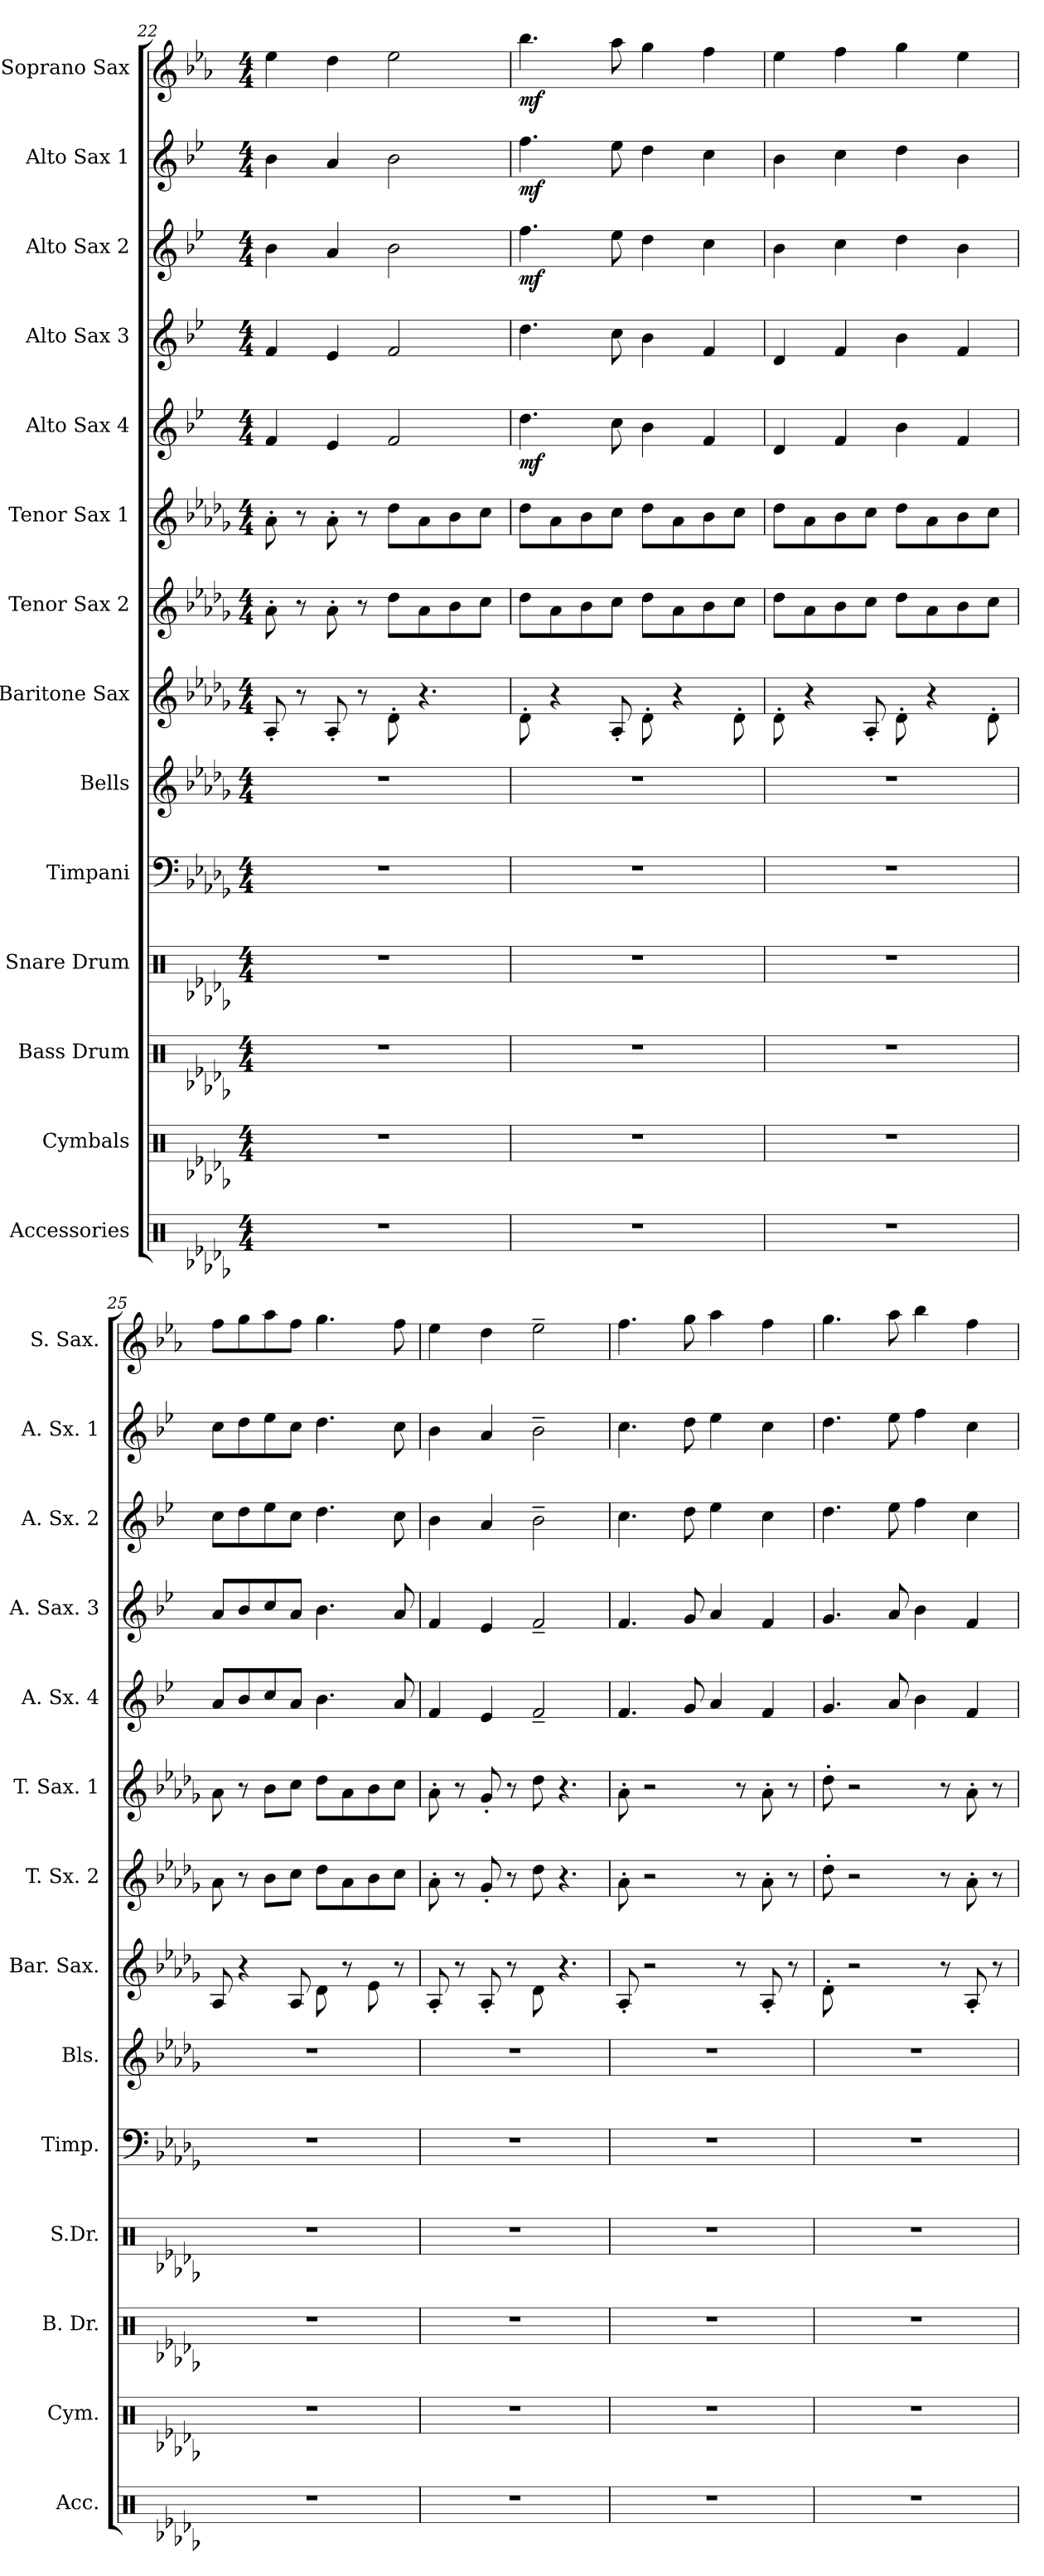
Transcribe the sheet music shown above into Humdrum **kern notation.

**kern	**kern	**kern	**kern	**kern	**kern	**kern	**kern	**kern	**kern	**dynam	**kern	**dynam	**kern	**dynam	**kern	**dynam	**kern	**dynam
*part14	*part13	*part12	*part11	*part10	*part9	*part8	*part7	*part6	*part5	*part5	*part4	*part4	*part3	*part3	*part2	*part2	*part1	*part1
*staff14	*staff13	*staff12	*staff11	*staff10	*staff9	*staff8	*staff7	*staff6	*staff5	*staff5	*staff4	*staff4	*staff3	*staff3	*staff2	*staff2	*staff1	*staff1
*I"Accessories	*I"Cymbals	*I"Bass Drum	*I"Snare Drum	*I"Timpani	*I"Bells	*I"Baritone Sax	*I"Tenor Sax 2	*I"Tenor Sax 1	*I"Alto Sax 4	*	*I"Alto Sax  3	*	*I"Alto Sax 2	*	*I"Alto Sax 1	*	*I"Soprano Sax	*
*I'Acc.	*I'Cym.	*I'B. Dr.	*I'S.Dr.	*I'Timp.	*I'Bls.	*I'Bar. Sax.	*I'T. Sx. 2	*I'T. Sax. 1	*I'A. Sx. 4	*	*I'A. Sax. 3	*	*I'A. Sx. 2	*	*I'A. Sx. 1	*	*I'S. Sax.	*
*clefX	*clefX	*clefX	*clefX	*clefF4	*clefG2	*clefG2	*clefG2	*clefG2	*clefG2	*	*clefG2	*	*clefG2	*	*clefG2	*	*clefG2	*
*	*	*	*	*	*ITrd-14c-24	*ITrd12c21	*ITrd8c14	*ITrd8c14	*ITrd5c9	*	*ITrd5c9	*	*ITrd5c9	*	*ITrd5c9	*	*ITrd1c2	*
*k[b-e-a-d-g-]	*k[b-e-a-d-g-]	*k[b-e-a-d-g-]	*k[b-e-a-d-g-]	*k[b-e-a-d-g-]	*k[b-e-a-d-g-]	*k[b-e-a-d-g-]	*k[b-e-a-d-g-]	*k[b-e-a-d-g-]	*k[b-e-a-d-g-]	*	*k[b-e-a-d-g-]	*	*k[b-e-a-d-g-]	*	*k[b-e-a-d-g-]	*	*k[b-e-a-d-g-]	*
*D-:	*D-:	*D-:	*D-:	*D-:	*D-:	*D-:	*D-:	*D-:	*D-:	*	*D-:	*	*D-:	*	*D-:	*	*D-:	*
*M4/4	*M4/4	*M4/4	*M4/4	*M4/4	*M4/4	*M4/4	*M4/4	*M4/4	*M4/4	*	*M4/4	*	*M4/4	*	*M4/4	*	*M4/4	*
=22	=22	=22	=22	=22	=22	=22	=22	=22	=22	=22	=22	=22	=22	=22	=22	=22	=22	=22
1r	1r	1r	1r	1r	1r	8AA-'/	8A-'\	8A-'\	4A-/	.	4A-/	.	4d-\	.	4d-\	.	4dd-\	.
.	.	.	.	.	.	8r	8r	8r	.	.	.	.	.	.	.	.	.	.
.	.	.	.	.	.	8AA-'/	8A-'\	8A-'\	4G-/	.	4G-/	.	4c/	.	4c/	.	4cc\	.
.	.	.	.	.	.	8r	8r	8r	.	.	.	.	.	.	.	.	.	.
.	.	.	.	.	.	8D-'\	8d-\L	8d-\L	2A-/	.	2A-/	.	2d-\	.	2d-\	.	2dd-\	.
.	.	.	.	.	.	4.r	8A-\	8A-\	.	.	.	.	.	.	.	.	.	.
.	.	.	.	.	.	.	8B-\	8B-\	.	.	.	.	.	.	.	.	.	.
.	.	.	.	.	.	.	8c\J	8c\J	.	.	.	.	.	.	.	.	.	.
!!LO:PB:g=z
=23	=23	=23	=23	=23	=23	=23	=23	=23	=23	=23	=23	=23	=23	=23	=23	=23	=23	=23
!	!	!	!	!	!	!	!	!	!	!LO:DY:b	!	!LO:DY:b	!	!	!	!	!	!
!	!	!	!	!	!	!	!	!	!	!	!	!LO:DY:n=1:b	!	!LO:DY:b	!	!LO:DY:b	!	!LO:DY:b
1r	1r	1r	1r	1r	1r	8D-'\	8d-\L	8d-\L	4.f\	mf	4.f\	mf mf	4.a-\	mf	4.a-\	mf	4.aa-\	mf
.	.	.	.	.	.	4r	8A-\	8A-\	.	.	.	.	.	.	.	.	.	.
.	.	.	.	.	.	.	8B-\	8B-\	.	.	.	.	.	.	.	.	.	.
.	.	.	.	.	.	8AA-'/	8c\J	8c\J	8e-\	.	8e-\	.	8g-\	.	8g-\	.	8gg-\	.
.	.	.	.	.	.	8D-'\	8d-\L	8d-\L	4d-\	.	4d-\	.	4f\	.	4f\	.	4ff\	.
.	.	.	.	.	.	4r	8A-\	8A-\	.	.	.	.	.	.	.	.	.	.
.	.	.	.	.	.	.	8B-\	8B-\	4A-/	.	4A-/	.	4e-\	.	4e-\	.	4ee-\	.
.	.	.	.	.	.	8D-'\	8c\J	8c\J	.	.	.	.	.	.	.	.	.	.
=24	=24	=24	=24	=24	=24	=24	=24	=24	=24	=24	=24	=24	=24	=24	=24	=24	=24	=24
1r	1r	1r	1r	1r	1r	8D-'\	8d-\L	8d-\L	4F/	.	4F/	.	4d-\	.	4d-\	.	4dd-\	.
.	.	.	.	.	.	4r	8A-\	8A-\	.	.	.	.	.	.	.	.	.	.
.	.	.	.	.	.	.	8B-\	8B-\	4A-/	.	4A-/	.	4e-\	.	4e-\	.	4ee-\	.
.	.	.	.	.	.	8AA-'/	8c\J	8c\J	.	.	.	.	.	.	.	.	.	.
.	.	.	.	.	.	8D-'\	8d-\L	8d-\L	4d-\	.	4d-\	.	4f\	.	4f\	.	4ff\	.
.	.	.	.	.	.	4r	8A-\	8A-\	.	.	.	.	.	.	.	.	.	.
.	.	.	.	.	.	.	8B-\	8B-\	4A-/	.	4A-/	.	4d-\	.	4d-\	.	4dd-\	.
.	.	.	.	.	.	8D-'\	8c\J	8c\J	.	.	.	.	.	.	.	.	.	.
=25	=25	=25	=25	=25	=25	=25	=25	=25	=25	=25	=25	=25	=25	=25	=25	=25	=25	=25
1r	1r	1r	1r	1r	1r	8AA-/	8A-\	8A-\	8c/L	.	8c/L	.	8e-\L	.	8e-\L	.	8ee-\L	.
.	.	.	.	.	.	4r	8r	8r	8d-/	.	8d-/	.	8f\	.	8f\	.	8ff\	.
.	.	.	.	.	.	.	8B-\L	8B-\L	8e-/	.	8e-/	.	8g-\	.	8g-\	.	8gg-\	.
.	.	.	.	.	.	8AA-/	8c\J	8c\J	8c/J	.	8c/J	.	8e-\J	.	8e-\J	.	8ee-\J	.
.	.	.	.	.	.	8D-\	8d-\L	8d-\L	4.d-\	.	4.d-\	.	4.f\	.	4.f\	.	4.ff\	.
.	.	.	.	.	.	8r	8A-\	8A-\	.	.	.	.	.	.	.	.	.	.
.	.	.	.	.	.	8E-\	8B-\	8B-\	.	.	.	.	.	.	.	.	.	.
.	.	.	.	.	.	8r	8c\J	8c\J	8c/	.	8c/	.	8e-\	.	8e-\	.	8ee-\	.
=26	=26	=26	=26	=26	=26	=26	=26	=26	=26	=26	=26	=26	=26	=26	=26	=26	=26	=26
1r	1r	1r	1r	1r	1r	8AA-'/	8A-'\	8A-'\	4A-/	.	4A-/	.	4d-\	.	4d-\	.	4dd-\	.
.	.	.	.	.	.	8r	8r	8r	.	.	.	.	.	.	.	.	.	.
.	.	.	.	.	.	8AA-'/	8G-'/	8G-'/	4G-/	.	4G-/	.	4c/	.	4c/	.	4cc\	.
.	.	.	.	.	.	8r	8r	8r	.	.	.	.	.	.	.	.	.	.
.	.	.	.	.	.	8D-\	8d-\	8d-\	2A-~/	.	2A-~/	.	2d-~\	.	2d-~\	.	2dd-~\	.
.	.	.	.	.	.	4.r	4.r	4.r	.	.	.	.	.	.	.	.	.	.
!!LO:PB:g=z
=27	=27	=27	=27	=27	=27	=27	=27	=27	=27	=27	=27	=27	=27	=27	=27	=27	=27	=27
1r	1r	1r	1r	1r	1r	8AA-'/	8A-'\	8A-'\	4.A-/	.	4.A-/	.	4.e-\	.	4.e-\	.	4.ee-\	.
.	.	.	.	.	.	2r	2r	2r	.	.	.	.	.	.	.	.	.	.
.	.	.	.	.	.	.	.	.	8B-/	.	8B-/	.	8f\	.	8f\	.	8ff\	.
.	.	.	.	.	.	.	.	.	4c/	.	4c/	.	4g-\	.	4g-\	.	4gg-\	.
.	.	.	.	.	.	8r	8r	8r	.	.	.	.	.	.	.	.	.	.
.	.	.	.	.	.	8AA-'/	8A-'\	8A-'\	4A-/	.	4A-/	.	4e-\	.	4e-\	.	4ee-\	.
.	.	.	.	.	.	8r	8r	8r	.	.	.	.	.	.	.	.	.	.
=28	=28	=28	=28	=28	=28	=28	=28	=28	=28	=28	=28	=28	=28	=28	=28	=28	=28	=28
1r	1r	1r	1r	1r	1r	8D-'\	8d-'\	8d-'\	4.B-/	.	4.B-/	.	4.f\	.	4.f\	.	4.ff\	.
.	.	.	.	.	.	2r	2r	2r	.	.	.	.	.	.	.	.	.	.
.	.	.	.	.	.	.	.	.	8c/	.	8c/	.	8g-\	.	8g-\	.	8gg-\	.
.	.	.	.	.	.	.	.	.	4d-\	.	4d-\	.	4a-\	.	4a-\	.	4aa-\	.
.	.	.	.	.	.	8r	8r	8r	.	.	.	.	.	.	.	.	.	.
.	.	.	.	.	.	8AA-'/	8A-'\	8A-'\	4A-/	.	4A-/	.	4e-\	.	4e-\	.	4ee-\	.
.	.	.	.	.	.	8r	8r	8r	.	.	.	.	.	.	.	.	.	.
=	=	=	=	=	=	=	=	=	=	=	=	=	=	=	=	=	=	=
*-	*-	*-	*-	*-	*-	*-	*-	*-	*-	*-	*-	*-	*-	*-	*-	*-	*-	*-
